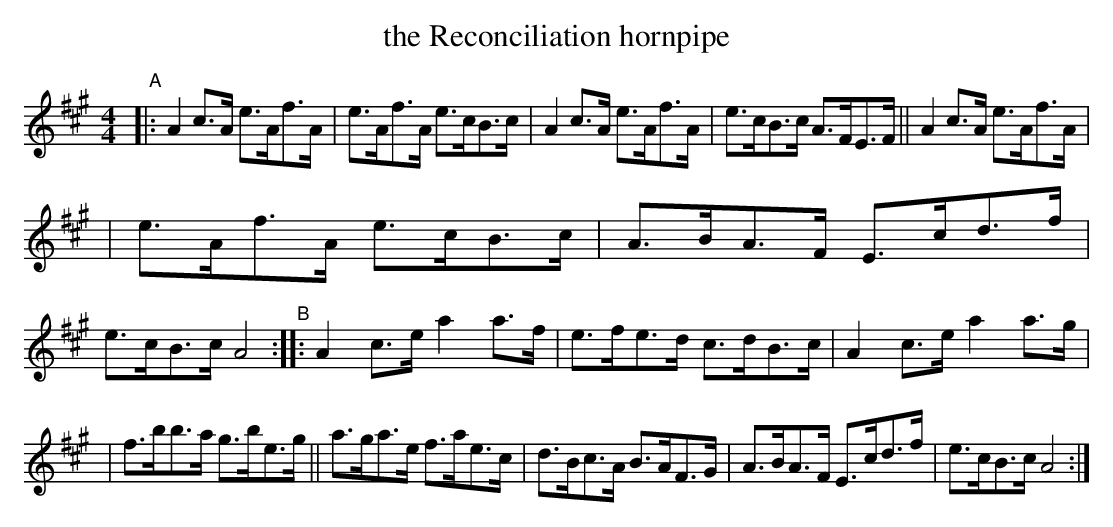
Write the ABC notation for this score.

X:1
T: the Reconciliation hornpipe
M: 4/4
L: 1/8
K: A
"^A"\
|: A2c>A e>Af>A | e>Af>A e>cB>c | A2c>A e>Af>A | e>cB>c A>FE>F || A2c>A e>Af>A |
| e>Af>A e>cB>c | A>BA>F E>cd>f | e>cB>c A4 "^B":: A2c>e a2a>f | e>fe>d c>dB>c | A2c>e a2a>g |
| f>bb>a g>be>g || a>ga>e f>ae>c | d>Bc>A B>AF>G | A>BA>F E>cd>f | e>cB>c A4 :|
